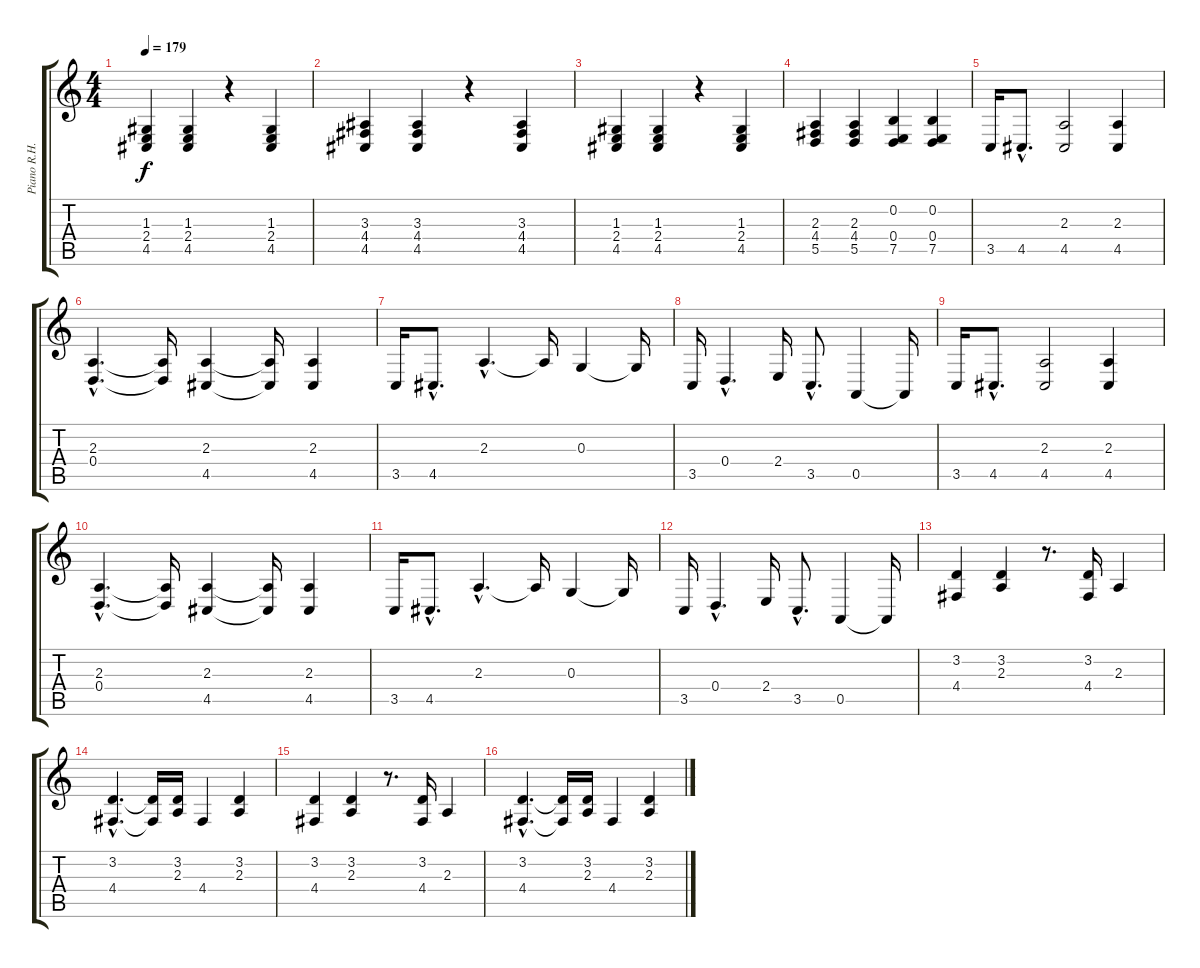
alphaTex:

\track ("Piano R.H." "Piano R.H.") {instrument acousticgrandpiano}
\staff {score tabs}
\tuning (E4 B3 G3 D3 A2 E2) {hide}
\ts (4 4)
\tempo 179
\clef g2
\ks c
(1.3 2.4 4.5).4{dy f} (1.3 2.4 4.5).4 r.4 (1.3 2.4 4.5).4 |
(3.3 4.4 4.5).4 (3.3 4.4 4.5).4 r.4 (3.3 4.4 4.5).4 |
(1.3 2.4 4.5).4 (1.3 2.4 4.5).4 r.4 (1.3 2.4 4.5).4 |
(2.3 4.4 5.5).4 (2.3 4.4 5.5).4 (0.2 0.4 7.5).4 (0.2 0.4 7.5).4 |
3.5.16 4.5{hac}.8{d} (2.3 4.5).2 (2.3 4.5).4 |
(2.3{hac} 0.4{hac}).4{d} (2.3{t} 0.4{t}).16 (2.3 4.5).4 (2.3{t} 4.5{t}).16 (2.3 4.5).4 |
3.5.16 4.5{hac}.8{d} 2.3{hac}.4{d} 2.3{t}.16 0.3.4 0.3{t}.16 |
3.5.16 0.4{hac}.4{d} 2.4.16 3.5{hac}.8{d} 0.5.4 0.5{t}.16 |
3.5.16 4.5{hac}.8{d} (2.3 4.5).2 (2.3 4.5).4 |
(2.3{hac} 0.4{hac}).4{d} (2.3{t} 0.4{t}).16 (2.3 4.5).4 (2.3{t} 4.5{t}).16 (2.3 4.5).4 |
3.5.16 4.5{hac}.8{d} 2.3{hac}.4{d} 2.3{t}.16 0.3.4 0.3{t}.16 |
3.5.16 0.4{hac}.4{d} 2.4.16 3.5{hac}.8{d} 0.5.4 0.5{t}.16 |
(3.2 4.4).4 (3.2 2.3).4 r.8{d} (3.2 4.4).16 2.3.4 |
(3.2{hac} 4.4{hac}).4{d} (3.2{t} 4.4{t}).16 (3.2 2.3).16 4.4.4 (3.2 2.3).4 |
(3.2 4.4).4 (3.2 2.3).4 r.8{d} (3.2 4.4).16 2.3.4 |
(3.2{hac} 4.4{hac}).4{d} (3.2{t} 4.4{t}).16 (3.2 2.3).16 4.4.4 (3.2 2.3).4
